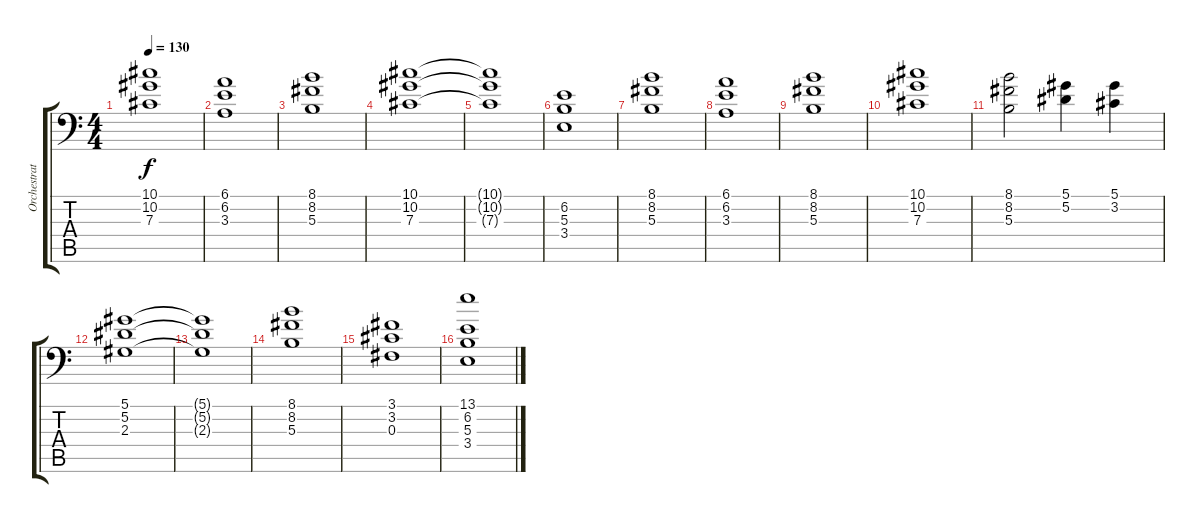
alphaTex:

\track ("Orchestration" "Orchestrat") {instrument pad2warm}
\staff {score tabs}
\tuning (Eb4 Bb3 Gb3 Db3 Ab1 Eb1) {hide}
\ts (4 4)
\tempo 130
\clef f4
\ks c
(10.1{t} 10.2{t} 7.3{t}).1{dy f} |
(6.1 6.2 3.3).1 |
(8.1 8.2 5.3).1 |
(10.1 10.2 7.3).1 |
(10.1{t} 10.2{t} 7.3{t}).1 |
(6.2 5.3 3.4).1 |
(8.1 8.2 5.3).1 |
(6.1 6.2 3.3).1 |
(8.1 8.2 5.3).1 |
(10.1 10.2 7.3).1 |
(8.1 8.2 5.3).2 (5.1 5.2).4 (5.1 3.2).4 |
(5.1 5.2 2.3).1 |
(5.1{t} 5.2{t} 2.3{t}).1 |
(8.1 8.2 5.3).1 |
(3.1 3.2 0.3).1 |
(13.1 6.2 5.3 3.4).1
